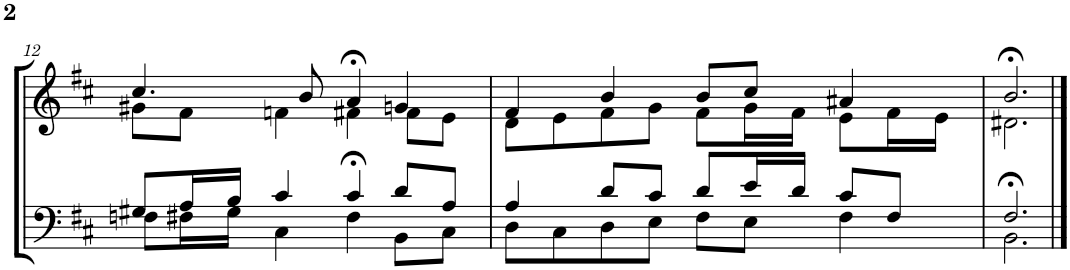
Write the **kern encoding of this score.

**kern	**kern
*part2	*part1
*staff2	*staff1
*I"Tenor/Baß	*I"Sopran/Alt
!!LO:PB:g=z
*clefF4	*clefG2
*k[f#c#]	*k[f#c#]
*M4/4	*M4/4
=12	=12
*^	*^
8G#X/L	8Fn\L	4.cc#/	8g#X\L
16A/L	16F#X\L	.	8f#\J
16B/JJ	16G#\JJ	.	.
4c#/	4C#\	.	4fn\
.	.	8b/	.
4c#/	4F#>\	4a>/	4f#X\
8d/L	8BB\L	4gn/	8f#\L
8A/J	8C#\J	.	8e\J
=13	=13	=13	=13
4A/	8D\L	4f#/	8d\L
.	8C#\	.	8e\
8d/L	8D\	4b/	8f#\
8c#/J	8E\J	.	8g\J
8d/L	8F#\L	8b/L	8f#\L
16e/L	8E\J	8cc#/J	16g\L
16d/JJ	.	.	16f#\JJ
8c#/L	4F#\	4a#X/	8e\L
8F#/J	.	.	16f#\L
.	.	.	16e\JJ
=14	=14	=14	=14
2.F#/	2.BB>\	2.b>/	2.d#X\
*v	*v	*	*
*	*v	*v
==	==
*-	*-
